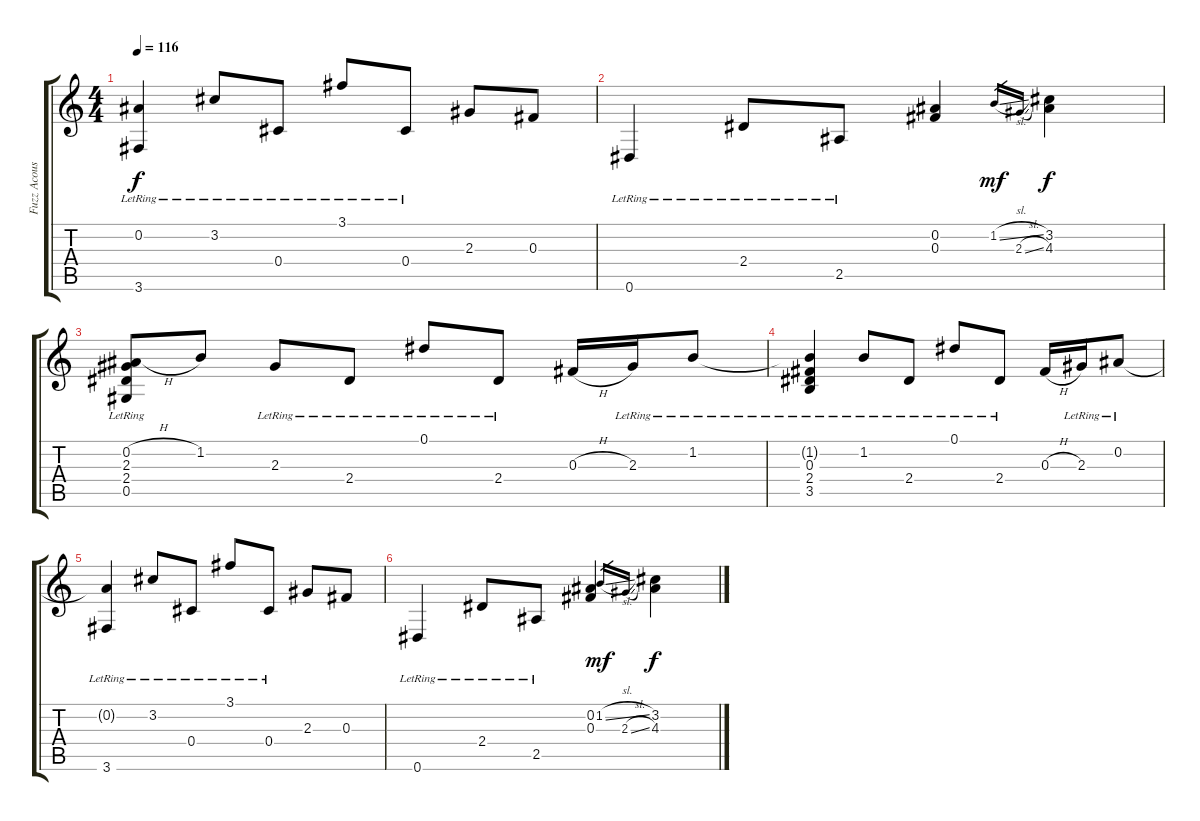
\track ("Fuzz Acoustic" "Fuzz Acous") {instrument acousticguitarsteel}
\staff {score tabs}
\tuning (Eb4 Bb3 Gb3 Db3 Ab2 Eb2) {hide}
\ts (4 4)
\tempo 116
\clef g2
\ks c
(0.2{t} 3.6{lr}).4{dy f} 3.2{lr}.8 0.4{lr}.8 3.1{lr}.8 0.4{lr}.8 2.3.8 0.3.8 |
0.6{lr}.4 2.4{lr}.8 2.5{lr}.8 (0.2 0.3).4 1.2{sl}.16{gr dy mf} 2.3{sl}.16{gr} (3.2 4.3).4{dy f} |
(0.2{h} 2.3{lr} 2.4{lr} 0.5{lr}).8 1.2.8 2.3{lr}.8 2.4{lr}.8 0.1{lr}.8 2.4{lr}.8 0.3{h}.16 2.3{lr}.16 1.2{lr}.8 |
(1.2{t} 0.3{lr} 2.4 3.5{lr}).4 1.2{lr}.8 2.4{lr}.8 0.1{lr}.8 2.4{lr}.8 0.3{h}.16 2.3{lr}.16 0.2{lr}.8 |
(0.2{t} 3.6{lr}).4 3.2{lr}.8 0.4{lr}.8 3.1{lr}.8 0.4{lr}.8 2.3.8 0.3.8 |
0.6{lr}.4 2.4{lr}.8 2.5{lr}.8 (0.2 0.3).4 1.2{sl}.16{gr dy mf} 2.3{sl}.16{gr} (3.2 4.3).4{dy f}
